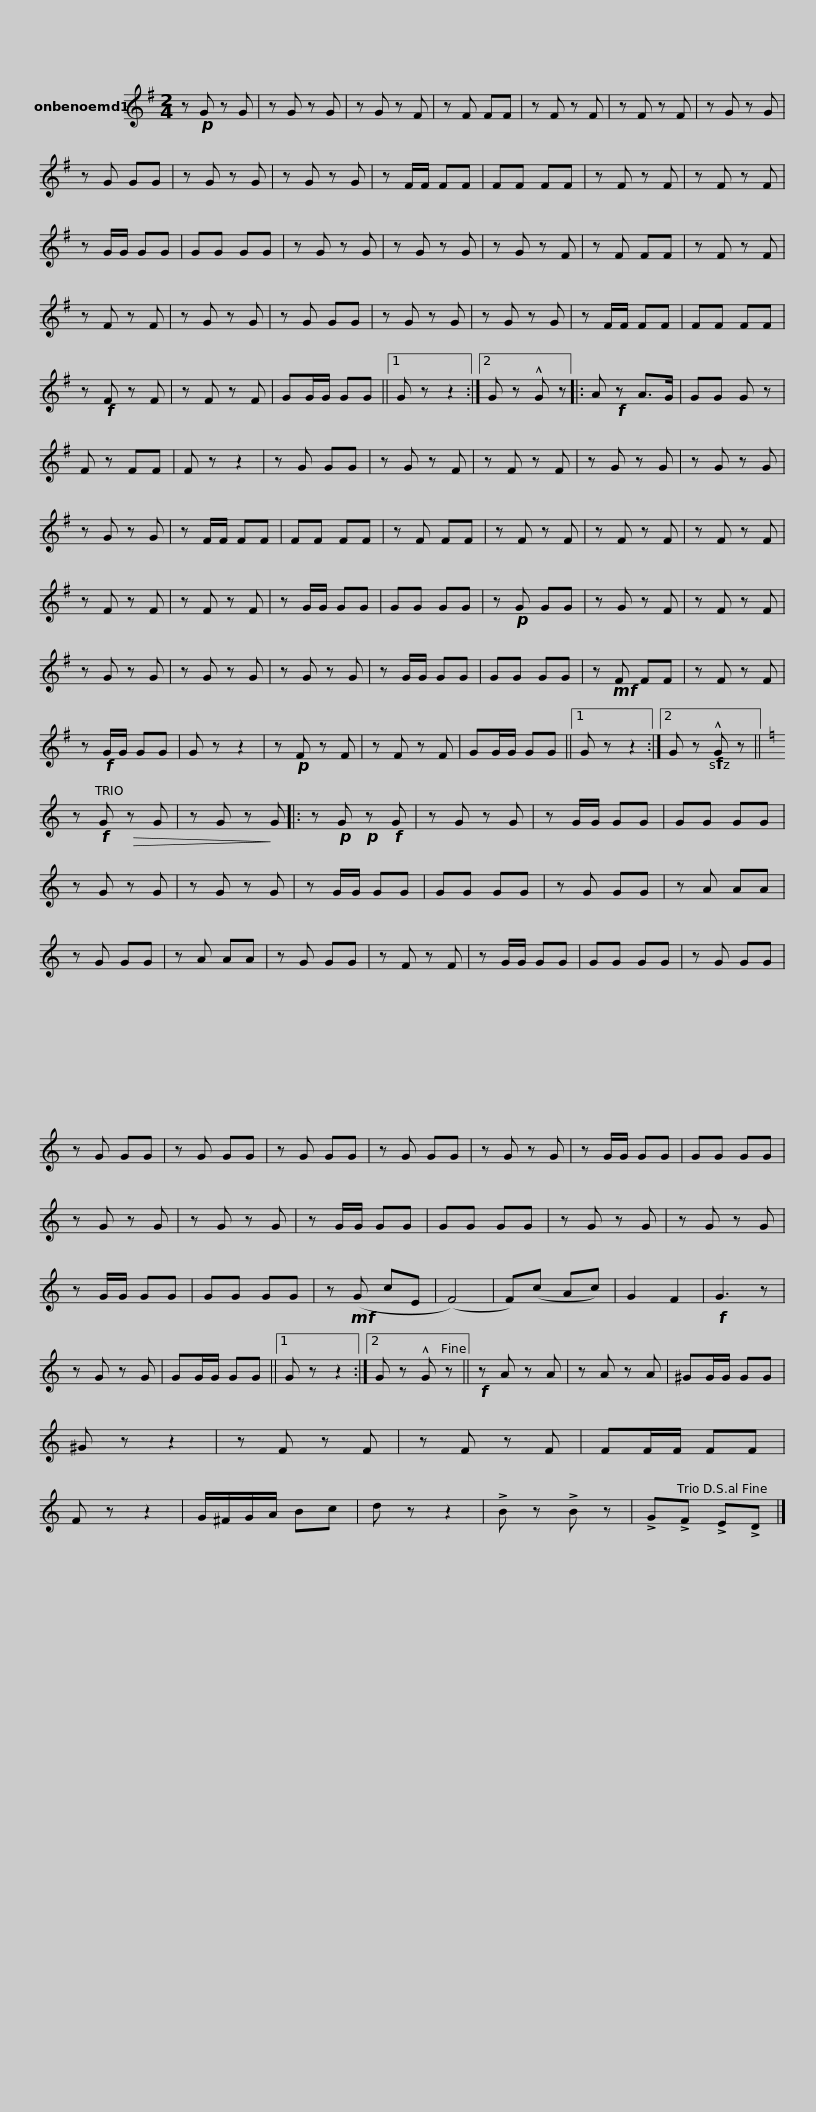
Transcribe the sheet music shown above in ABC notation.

X:1
L:1/8
M:2/4
I:linebreak $
K:G
V:1 treble
V:1
 z!p! G z G | z G z G | z G z F | z F FF | z F z F | %5
 z F z F | z G z G | z G GG | z G z G |$ z G z G | %10
 z F/F/ FF | FF FF | z F z F | z F z F | z G/G/ GG | %15
 GG GG | z G z G | z G z G |$ z G z F | z F FF | %20
 z F z F | z F z F | z G z G | z G GG | z G z G | %25
 z G z G | z F/F/ FF |$ FF FF | z!f! F z F | z F z F | %30
 GG/G/ GG ||1 G z z2 :|2 G z !^!G z |: A!f! z A>G | GG G z |$ %35
 F z FF | F z z2 | z G GG | z G z F | z F z F | %40
 z G z G | z G z G | z G z G | z F/F/ FF |$ FF FF | %45
 z F FF | z F z F | z F z F | z F z F | z F z F | %50
 z F z F | z G/G/ GG | GG GG |$ z!p! G GG | z G z F | %55
 z F z F | z G z G | z G z G | z G z G | z G/G/ GG | %60
 GG GG | z!mf! F FF | z F z F |$ z!f! G/G/ GG | G z z2 | %65
 z!p! F z F | z F z F | GG/G/ GG ||1 G z z2 :|2 G z!sfz! !^!G z ||$ %70
[K:C] z!f! G!>(! z G | z G z!>)! G |: z!p! G!p! z!f! G | z G z G | z G/G/ GG | %75
 GG GG | z G z G | z G z G |$ z G/G/ GG | GG GG | %80
 z G GG | z A AA | z G GG | z A AA | z G GG | %85
 z F z F |$ z G/G/ GG | GG GG | z G GG | z G GG | %90
 z G GG | z G GG | z G GG | z G z G | z G/G/ GG |$ %95
 GG GG | z G z G | z G z G | z G/G/ GG | GG GG | %100
 z G z G | z G z G | z G/G/ GG | GG GG |$ z!mf! (G cE | %105
 (F4) | F)(c Ac) | G2 F2 |!f! G3 z | z G z G | %110
 GG/G/ GG ||1 G z z2 :|2 G z !^!G z ||$!f! z A z A | z A z A | %115
 ^GG/G/ GG | ^G z z2 | z F z F | z F z F | FF/F/ FF | %120
 F z z2 |$ G/^F/G/A/ Bc | d z z2 | !>!B z !>!B z | !>!G!>!F !>!E!>!D |] %125
